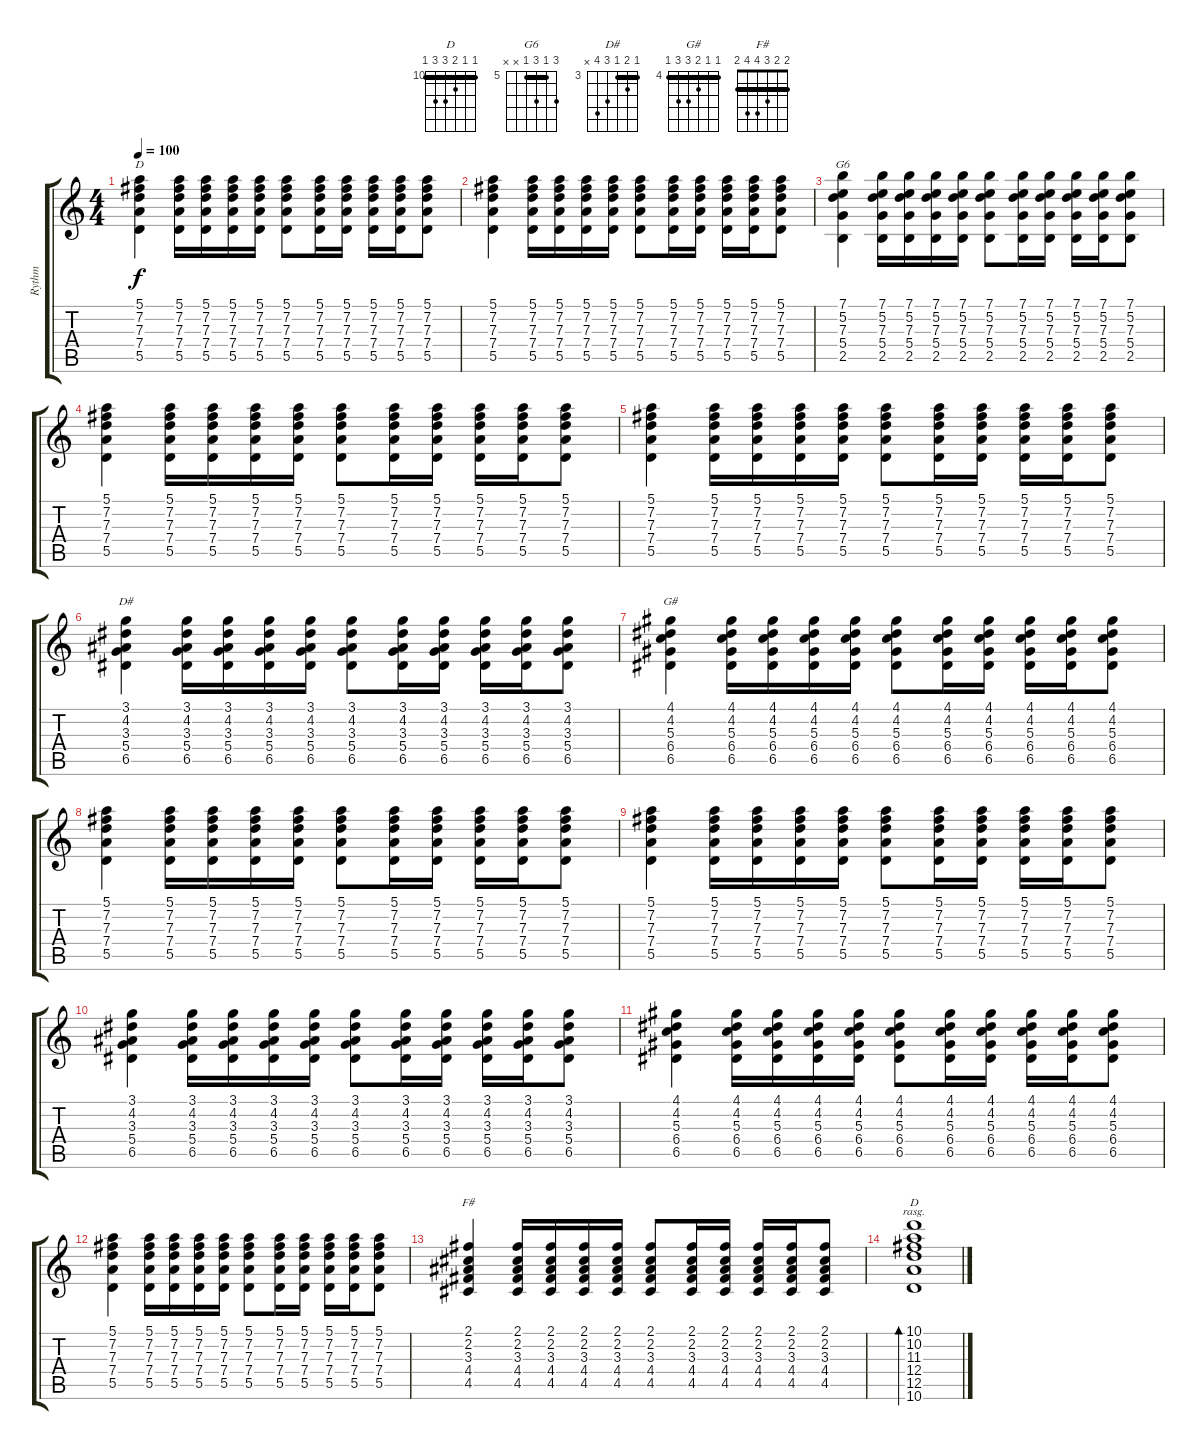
\track ("Rythm" "Rythm") {instrument acousticguitarsteel}
\staff {score tabs}
\tuning (E4 B3 G3 D3 A2 E2) {hide}
\chord ("D" 5 7 7 7 5 x) {firstfret 5 barre 5}
\chord ("G6" 7 5 7 5 x x) {firstfret 5 barre 5}
\chord ("D#" 3 4 3 5 6 x) {firstfret 3 barre 3}
\chord ("G#" 4 4 5 6 6 4) {firstfret 4 barre 4}
\chord ("F#" 2 2 3 4 4 2) {barre 2}
\chord ("D" 10 10 11 12 12 10) {firstfret 10 barre 10}
\ts (4 4)
\tempo 100
\clef g2
\ks c
(5.1 7.2 7.3 7.4 5.5).4{ch "D" dy f} (5.1 7.2 7.3 7.4 5.5).16 (5.1 7.2 7.3 7.4 5.5).16 (5.1 7.2 7.3 7.4 5.5).16 (5.1 7.2 7.3 7.4 5.5).16 (5.1 7.2 7.3 7.4 5.5).8 (5.1 7.2 7.3 7.4 5.5).16 (5.1 7.2 7.3 7.4 5.5).16 (5.1 7.2 7.3 7.4 5.5).16 (5.1 7.2 7.3 7.4 5.5).16 (5.1 7.2 7.3 7.4 5.5).8 |
(5.1 7.2 7.3 7.4 5.5).4 (5.1 7.2 7.3 7.4 5.5).16 (5.1 7.2 7.3 7.4 5.5).16 (5.1 7.2 7.3 7.4 5.5).16 (5.1 7.2 7.3 7.4 5.5).16 (5.1 7.2 7.3 7.4 5.5).8 (5.1 7.2 7.3 7.4 5.5).16 (5.1 7.2 7.3 7.4 5.5).16 (5.1 7.2 7.3 7.4 5.5).16 (5.1 7.2 7.3 7.4 5.5).16 (5.1 7.2 7.3 7.4 5.5).8 |
(7.1 5.2 7.3 5.4 2.5).4{ch "G6"} (7.1 5.2 7.3 5.4 2.5).16 (7.1 5.2 7.3 5.4 2.5).16 (7.1 5.2 7.3 5.4 2.5).16 (7.1 5.2 7.3 5.4 2.5).16 (7.1 5.2 7.3 5.4 2.5).8 (7.1 5.2 7.3 5.4 2.5).16 (7.1 5.2 7.3 5.4 2.5).16 (7.1 5.2 7.3 5.4 2.5).16 (7.1 5.2 7.3 5.4 2.5).16 (7.1 5.2 7.3 5.4 2.5).8 |
(5.1 7.2 7.3 7.4 5.5).4 (5.1 7.2 7.3 7.4 5.5).16 (5.1 7.2 7.3 7.4 5.5).16 (5.1 7.2 7.3 7.4 5.5).16 (5.1 7.2 7.3 7.4 5.5).16 (5.1 7.2 7.3 7.4 5.5).8 (5.1 7.2 7.3 7.4 5.5).16 (5.1 7.2 7.3 7.4 5.5).16 (5.1 7.2 7.3 7.4 5.5).16 (5.1 7.2 7.3 7.4 5.5).16 (5.1 7.2 7.3 7.4 5.5).8 |
(5.1 7.2 7.3 7.4 5.5).4 (5.1 7.2 7.3 7.4 5.5).16 (5.1 7.2 7.3 7.4 5.5).16 (5.1 7.2 7.3 7.4 5.5).16 (5.1 7.2 7.3 7.4 5.5).16 (5.1 7.2 7.3 7.4 5.5).8 (5.1 7.2 7.3 7.4 5.5).16 (5.1 7.2 7.3 7.4 5.5).16 (5.1 7.2 7.3 7.4 5.5).16 (5.1 7.2 7.3 7.4 5.5).16 (5.1 7.2 7.3 7.4 5.5).8 |
(3.1 4.2 3.3 5.4 6.5).4{ch "D#"} (3.1 4.2 3.3 5.4 6.5).16 (3.1 4.2 3.3 5.4 6.5).16 (3.1 4.2 3.3 5.4 6.5).16 (3.1 4.2 3.3 5.4 6.5).16 (3.1 4.2 3.3 5.4 6.5).8 (3.1 4.2 3.3 5.4 6.5).16 (3.1 4.2 3.3 5.4 6.5).16 (3.1 4.2 3.3 5.4 6.5).16 (3.1 4.2 3.3 5.4 6.5).16 (3.1 4.2 3.3 5.4 6.5).8 |
(4.1 4.2 5.3 6.4 6.5).4{ch "G#"} (4.1 4.2 5.3 6.4 6.5).16 (4.1 4.2 5.3 6.4 6.5).16 (4.1 4.2 5.3 6.4 6.5).16 (4.1 4.2 5.3 6.4 6.5).16 (4.1 4.2 5.3 6.4 6.5).8 (4.1 4.2 5.3 6.4 6.5).16 (4.1 4.2 5.3 6.4 6.5).16 (4.1 4.2 5.3 6.4 6.5).16 (4.1 4.2 5.3 6.4 6.5).16 (4.1 4.2 5.3 6.4 6.5).8 |
(5.1 7.2 7.3 7.4 5.5).4 (5.1 7.2 7.3 7.4 5.5).16 (5.1 7.2 7.3 7.4 5.5).16 (5.1 7.2 7.3 7.4 5.5).16 (5.1 7.2 7.3 7.4 5.5).16 (5.1 7.2 7.3 7.4 5.5).8 (5.1 7.2 7.3 7.4 5.5).16 (5.1 7.2 7.3 7.4 5.5).16 (5.1 7.2 7.3 7.4 5.5).16 (5.1 7.2 7.3 7.4 5.5).16 (5.1 7.2 7.3 7.4 5.5).8 |
(5.1 7.2 7.3 7.4 5.5).4 (5.1 7.2 7.3 7.4 5.5).16 (5.1 7.2 7.3 7.4 5.5).16 (5.1 7.2 7.3 7.4 5.5).16 (5.1 7.2 7.3 7.4 5.5).16 (5.1 7.2 7.3 7.4 5.5).8 (5.1 7.2 7.3 7.4 5.5).16 (5.1 7.2 7.3 7.4 5.5).16 (5.1 7.2 7.3 7.4 5.5).16 (5.1 7.2 7.3 7.4 5.5).16 (5.1 7.2 7.3 7.4 5.5).8 |
(3.1 4.2 3.3 5.4 6.5).4 (3.1 4.2 3.3 5.4 6.5).16 (3.1 4.2 3.3 5.4 6.5).16 (3.1 4.2 3.3 5.4 6.5).16 (3.1 4.2 3.3 5.4 6.5).16 (3.1 4.2 3.3 5.4 6.5).8 (3.1 4.2 3.3 5.4 6.5).16 (3.1 4.2 3.3 5.4 6.5).16 (3.1 4.2 3.3 5.4 6.5).16 (3.1 4.2 3.3 5.4 6.5).16 (3.1 4.2 3.3 5.4 6.5).8 |
(4.1 4.2 5.3 6.4 6.5).4 (4.1 4.2 5.3 6.4 6.5).16 (4.1 4.2 5.3 6.4 6.5).16 (4.1 4.2 5.3 6.4 6.5).16 (4.1 4.2 5.3 6.4 6.5).16 (4.1 4.2 5.3 6.4 6.5).8 (4.1 4.2 5.3 6.4 6.5).16 (4.1 4.2 5.3 6.4 6.5).16 (4.1 4.2 5.3 6.4 6.5).16 (4.1 4.2 5.3 6.4 6.5).16 (4.1 4.2 5.3 6.4 6.5).8 |
(5.1 7.2 7.3 7.4 5.5).4 (5.1 7.2 7.3 7.4 5.5).16 (5.1 7.2 7.3 7.4 5.5).16 (5.1 7.2 7.3 7.4 5.5).16 (5.1 7.2 7.3 7.4 5.5).16 (5.1 7.2 7.3 7.4 5.5).8 (5.1 7.2 7.3 7.4 5.5).16 (5.1 7.2 7.3 7.4 5.5).16 (5.1 7.2 7.3 7.4 5.5).16 (5.1 7.2 7.3 7.4 5.5).16 (5.1 7.2 7.3 7.4 5.5).8 |
(2.1 2.2 3.3 4.4 4.5).4{ch "F#"} (2.1 2.2 3.3 4.4 4.5).16 (2.1 2.2 3.3 4.4 4.5).16 (2.1 2.2 3.3 4.4 4.5).16 (2.1 2.2 3.3 4.4 4.5).16 (2.1 2.2 3.3 4.4 4.5).8 (2.1 2.2 3.3 4.4 4.5).16 (2.1 2.2 3.3 4.4 4.5).16 (2.1 2.2 3.3 4.4 4.5).16 (2.1 2.2 3.3 4.4 4.5).16 (2.1 2.2 3.3 4.4 4.5).8 |
(10.1 10.2 11.3 12.4 12.5 10.6).1{bd 120 ch "D" rasg ii}
